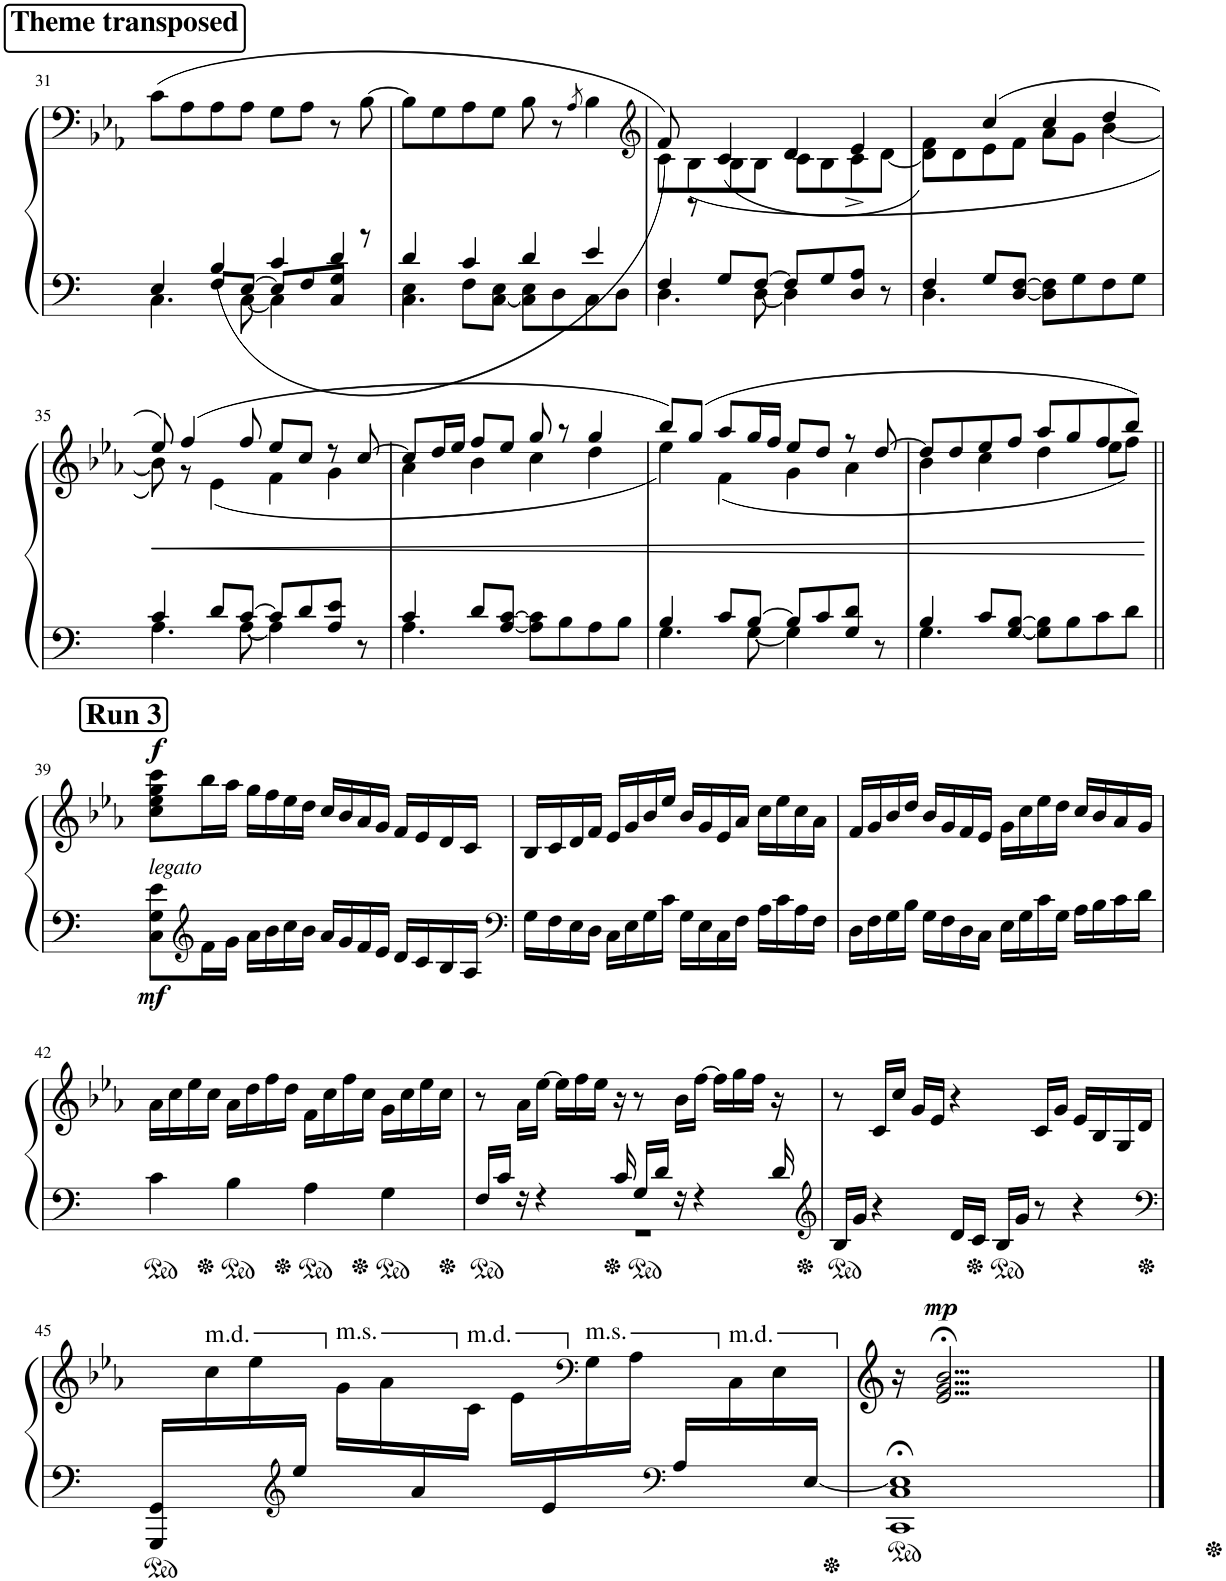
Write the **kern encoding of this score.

**kern	**kern	**dynam
*part1	*part1	*part1
*staff2	*staff1	*staff1/2
*I"Piano	*	*
*I'Pno.	*	*
!!LO:PB:g=z
*clefF4	*clefF4	*
*k[]	*k[b-e-a-]	*
*M4/4	*M4/4	*
!!LO:REH:place=s1:a:t=
!!LO:REH:place=s1:a:B:cj:fs=14:t=Theme transposed
=31	=31	=31
*^	*	*
*	*^	*	*
4E/	4.C\	4ryy	(8c\L	.
.	.	.	8A-\	.
8F/L	.	(4B/	8A-\	.
[8E/J	[8C\	.	8A-\J	.
8E/L]	4C\]	4c/	8G\L	.
8F/	.	.	8A-\J	.
8C/ 8G/J	4ryy	4d/	8r	.
8r	.	.	[8B-\	.
=32	=32	=32	=32	=32
4E\	4.C\	4d/	8B-\L]	.
.	.	.	8G\	.
8F\L	.	4c/	8A-\	.
[8C\ 8E\J	2ryy	.	8G\J	.
8C\] 8E\L	.	4d/	8B-\	.
8D\	.	.	8r	.
.	.	.	8qA-/	.
8C\	.	4e/	4B-\	.
8D\J	8ryy	.	.	.
*v	*v	*v	*	*
=33	=33	=33
*	*clefG2	*
*^	*^	*
4F/	4.D\	8c\L)	8f/)	.
.	.	(8B-\	8r	.
8G/L	.	8B-\	(4c/	.
[8F/J	[8D\	8B-\J	.	.
8F/L]	4D\]	8c\L	4d/	.
8G/	.	8B-\	.	.
8D/ 8A/J	4ryy	8c^\	4e-/	.
8r	.	[8d\J	.	.
=34	=34	=34	=34	=34
4F/	4.D\	4f\)	8d\L]	.
.	.	.	8d\	.
8G/L	.	(4cc/	8e-\	.
[8D/ [8F/J	2ryy	.	8f\J	.
8D\] 8F\]L	.	4cc/	8a-\L	.
8G\	.	.	8g\J	.
8F\	.	4dd/	[4b-\	.
8G\J	8ryy	.	.	.
!!LO:LB:g=z	!!
=35	=35	=35	=35	=35
!	!	!	!	!LO:HP:b
4c/	4.A\	8ee-/)	8b-\])	<
.	.	(4ff/	8r	.
8d/L	.	.	(4e-\	.
[8c/J	[8A\	8ff/	.	.
8c/L]	4A\]	8ee-/L	4f\	.
8d/	.	8cc/J	.	.
8A/ 8e/J	4ryy	8r	4g\	.
8r	.	[8cc/	.	.
=36	=36	=36	=36	=36
4c/	4.A\	8cc/L]	4a-\	.
.	.	16dd/L	.	.
.	.	16ee-/JJ	.	.
8d/L	.	8ff/L	4b-\	.
[8A/ [8c/J	2ryy	8ee-/J	.	.
8A\] 8c\]L	.	8gg/	4cc\	.
8B\	.	8r	.	.
8A\	.	4gg/	4dd\	.
8B\J	8ryy	.	.	.
=37	=37	=37	=37	=37
4B/	4.G\	8bb-/L)	4ee-\)	.
.	.	(8gg/J	.	.
8c/L	.	8aa-/L	(4f\	.
[8B/J	[8G\	16gg/L	.	.
.	.	16ff/JJ	.	.
8B/L]	4G\]	8ee-/L	4g\	.
8c/	.	8dd/J	.	.
8G/ 8d/J	4ryy	8r	4a-\	.
8r	.	[8dd/	.	.
=38	=38	=38	=38	=38
4B/	4.G\	8dd/L]	4b-\	.
.	.	8dd/	.	.
8c/L	.	8ee-/	4cc\	.
[8G/ [8B/J	2ryy	8ff/J	.	.
8G\] 8B\]L	.	8aa-/L	4dd\	.
8B\	.	8gg/	.	.
8c\	.	8ff/	8ee-\L	.
8d\J	8ryy	8bb-/J)	8ff\J)	.
*v	*v	*	*	*
*	*v	*v	*
.	.	[
!!LO:LB:g=z
!!LO:REH:place=s1:a:B:cj:fs=14:t=Run 3
=39||	=39||	=39||
!	!LO:TX:b:i:t=legato	!
!	!	!LO:DY:b=2
!	!	!LO:DY:n=1:a
8C\ 8G\ 8e\L	8cc\ 8ee-\ 8gg\ 8ccc\L	mf f
*clefG2	*	*
16f\L	16bb-\L	.
16g\JJ	16aa-\JJ	.
16a\LL	16gg\LL	.
16b\	16ff\	.
16cc\	16ee-\	.
16b\JJ	16dd\JJ	.
16a/LL	16cc/LL	.
16g/	16b-/	.
16f/	16a-/	.
16e/JJ	16g/JJ	.
16d/LL	16f/LL	.
16c/	16e-/	.
16B/	16d/	.
16A/JJ	16c/JJ	.
=40	=40	=40
*clefF4	*	*
16G\LL	16B-/LL	.
16F\	16c/	.
16E\	16d/	.
16D\JJ	16f/JJ	.
16C\LL	16e-/LL	.
16E\	16g/	.
16G\	16b-/	.
16c\JJ	16ee-/JJ	.
16G\LL	16b-/LL	.
16E\	16g/	.
16C\	16e-/	.
16F\JJ	16a-/JJ	.
16A\LL	16cc\LL	.
16c\	16ee-\	.
16A\	16cc\	.
16F\JJ	16a-\JJ	.
=41	=41	=41
16D\LL	16f/LL	.
16F\	16g/	.
16G\	16b-/	.
16B\JJ	16dd/JJ	.
16G\LL	16b-/LL	.
16F\	16g/	.
16D\	16f/	.
16C\JJ	16e-/JJ	.
16E\LL	16g\LL	.
16G\	16cc\	.
16c\	16ee-\	.
16G\JJ	16dd\JJ	.
16A\LL	16cc/LL	.
16B\	16b-/	.
16c\	16a-/	.
16d\JJ	16g/JJ	.
!!LO:LB:g=z
=42	=42	=42
4c\	16a-\LL	.
.	16cc\	.
.	16ee-\	.
.	16cc\JJ	.
4B\	16a-\LL	.
.	16dd\	.
.	16ff\	.
.	16dd\JJ	.
4A\	16f\LL	.
.	16cc\	.
.	16ff\	.
.	16cc\JJ	.
4G\	16g\LL	.
.	16cc\	.
.	16ee-\	.
.	16cc\JJ	.
=43	=43	=43
*^	*	*
16F/LL	1r	8r	.
16c/JJ	.	.	.
16r	.	16a-\LL	.
4r	.	[16ee-\JJ	.
.	.	16ee-\LL]	.
.	.	16ff\	.
.	.	16ee-\JJ	.
16c/	.	16r	.
16G/LL	.	8r	.
16d/JJ	.	.	.
16r	.	16b-\LL	.
4r	.	[16ff\JJ	.
.	.	16ff\LL]	.
.	.	16gg\	.
.	.	16ff\JJ	.
16d/	.	16r	.
*v	*v	*	*
=44	=44	=44
*clefG2	*	*
16B/LL	8r	.
16g/JJ	.	.
4r	16c/LL	.
.	16cc/JJ	.
.	16g/LL	.
.	16e-/JJ	.
16d/LL	4r	.
16c/JJ	.	.
16B/LL	.	.
16g/JJ	.	.
8r	16c/LL	.
.	16g/JJ	.
4r	16e-/LL	.
.	16B-/	.
.	16G/	.
.	16d/JJ	.
!!LO:LB:g=z
=45	=45	=45
*clefF4	*	*
*	*^	*
16GGG/ 16GG/LL	16ryy	16ryy	.
!	!LO:TX:a:t=m.d.	!	!
8ryy	8ryy	16cc\	.
.	.	16ee-\	.
*clefG2	*	*	*
16ee/JJ	16ryy	16ryy	.
!	!LO:TX:a:t=m.s.	!	!
8ryy	16ryy	16g\LL	.
.	16ryy	16a-\	.
16a/	16ryy	16ryy	.
!	!LO:TX:a:t=m.d.	!	!
8ryy	16ryy	16c\JJ	.
.	16ryy	16e-\LL	.
16e/	16ryy	16ryy	.
*	*clefF4	*	*
!	!LO:TX:a:t=m.s.	!	!
8ryy	8ryy	16G\	.
.	.	16A-\JJ	.
*clefF4	*	*	*
16A/LL	16ryy	16ryy	.
!	!LO:TX:a:t=m.d.	!	!
8ryy	16ryy	16C\	.
.	8ryy	16E-\	.
[16E/JJ	.	16ryy	.
*	*v	*v	*
=46	=46	=46
*^	*	*
1CC;< 1C;< 1E];<	1ryy	16r	.
!	!	!	!LO:DY:a
.	.	2...e-/;< 2...g/;< 2...b-/;<	mp
*v	*v	*	*
==	==	==
*-	*-	*-
